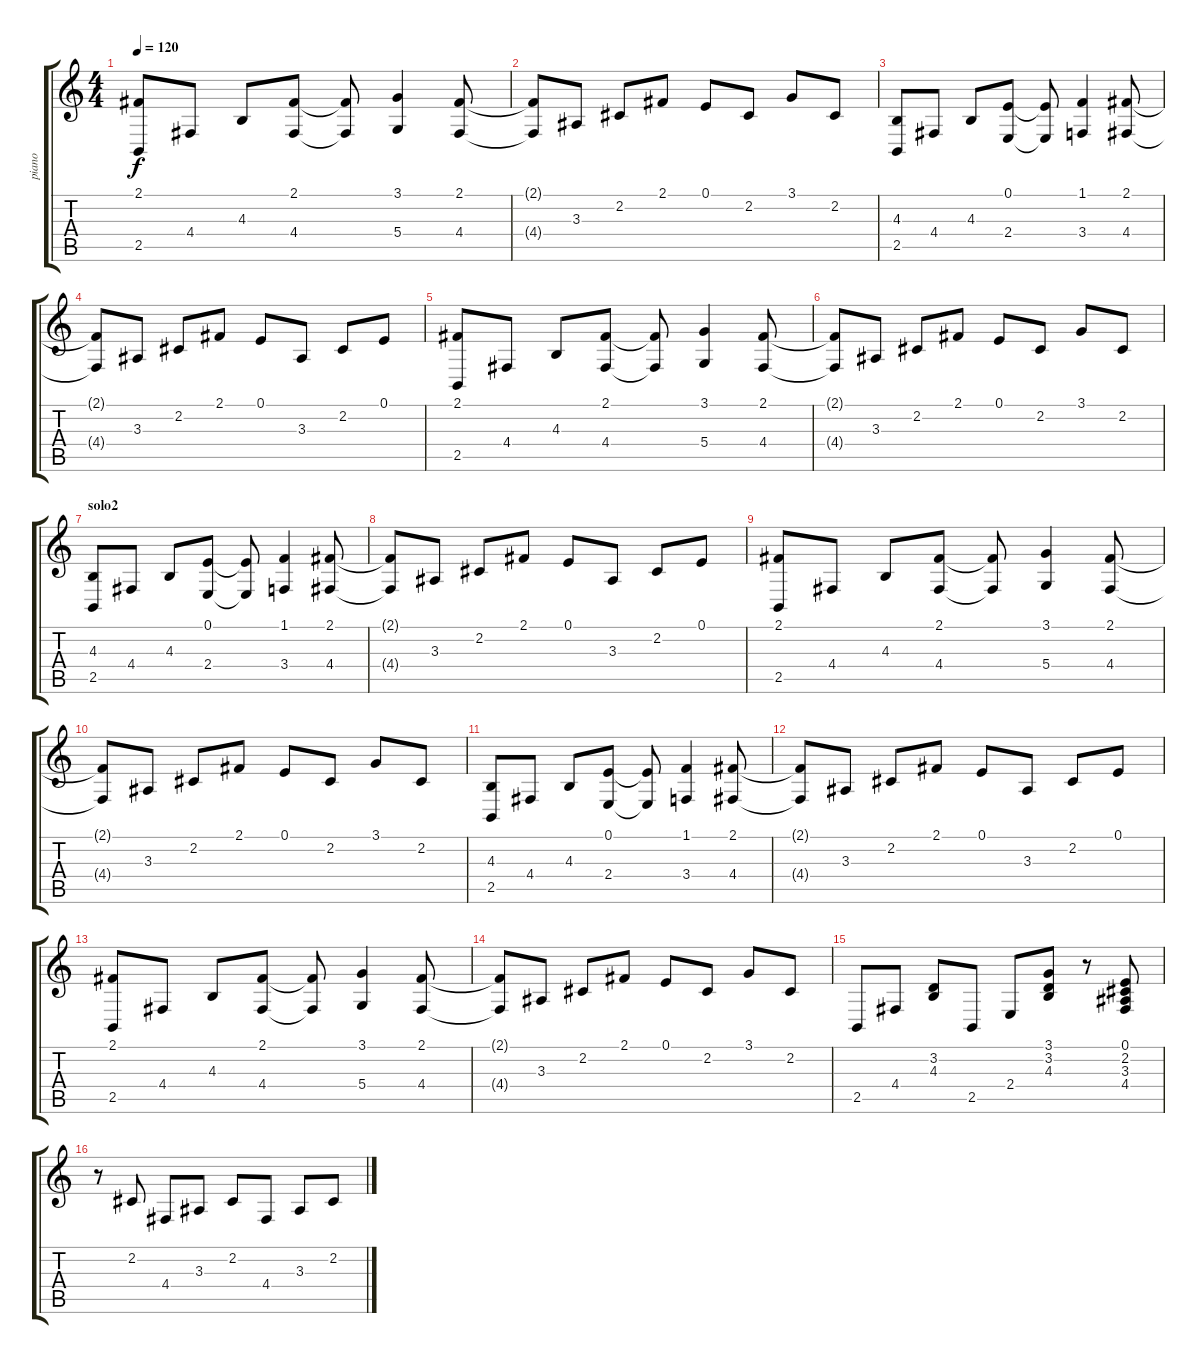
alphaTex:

\track ("piano" "piano") {instrument brightacousticpiano}
\staff {score tabs}
\tuning (E4 B3 G3 D3 A2 E2) {hide}
\ts (4 4)
\tempo 120
\clef g2
\ks c
(2.1 2.5).8{dy f} 4.4.8 4.3.8 (2.1 4.4).8 (2.1{t} 4.4{t}).8 (3.1 5.4).4 (2.1 4.4).8 |
(2.1{t} 4.4{t}).8 3.3.8 2.2.8 2.1.8 0.1.8 2.2.8 3.1.8 2.2.8 |
(4.3 2.5).8 4.4.8 4.3.8 (0.1 2.4).8 (0.1{t} 2.4{t}).8 (1.1 3.4).4 (2.1 4.4).8 |
(2.1{t} 4.4{t}).8 3.3.8 2.2.8 2.1.8 0.1.8 3.3.8 2.2.8 0.1.8 |
(2.1 2.5).8 4.4.8 4.3.8 (2.1 4.4).8 (2.1{t} 4.4{t}).8 (3.1 5.4).4 (2.1 4.4).8 |
(2.1{t} 4.4{t}).8 3.3.8 2.2.8 2.1.8 0.1.8 2.2.8 3.1.8 2.2.8 |
\section ("" "solo2")
(4.3 2.5).8 4.4.8 4.3.8 (0.1 2.4).8 (0.1{t} 2.4{t}).8 (1.1 3.4).4 (2.1 4.4).8 |
(2.1{t} 4.4{t}).8 3.3.8 2.2.8 2.1.8 0.1.8 3.3.8 2.2.8 0.1.8 |
(2.1 2.5).8 4.4.8 4.3.8 (2.1 4.4).8 (2.1{t} 4.4{t}).8 (3.1 5.4).4 (2.1 4.4).8 |
(2.1{t} 4.4{t}).8 3.3.8 2.2.8 2.1.8 0.1.8 2.2.8 3.1.8 2.2.8 |
(4.3 2.5).8 4.4.8 4.3.8 (0.1 2.4).8 (0.1{t} 2.4{t}).8 (1.1 3.4).4 (2.1 4.4).8 |
(2.1{t} 4.4{t}).8 3.3.8 2.2.8 2.1.8 0.1.8 3.3.8 2.2.8 0.1.8 |
(2.1 2.5).8 4.4.8 4.3.8 (2.1 4.4).8 (2.1{t} 4.4{t}).8 (3.1 5.4).4 (2.1 4.4).8 |
(2.1{t} 4.4{t}).8 3.3.8 2.2.8 2.1.8 0.1.8 2.2.8 3.1.8 2.2.8 |
2.5.8 4.4.8 (3.2 4.3).8 2.5.8 2.4.8 (3.1 3.2 4.3).8 r.8 (0.1 2.2 3.3 4.4).8 |
r.8 2.2.8 4.4.8 3.3.8 2.2.8 4.4.8 3.3.8 2.2.8
